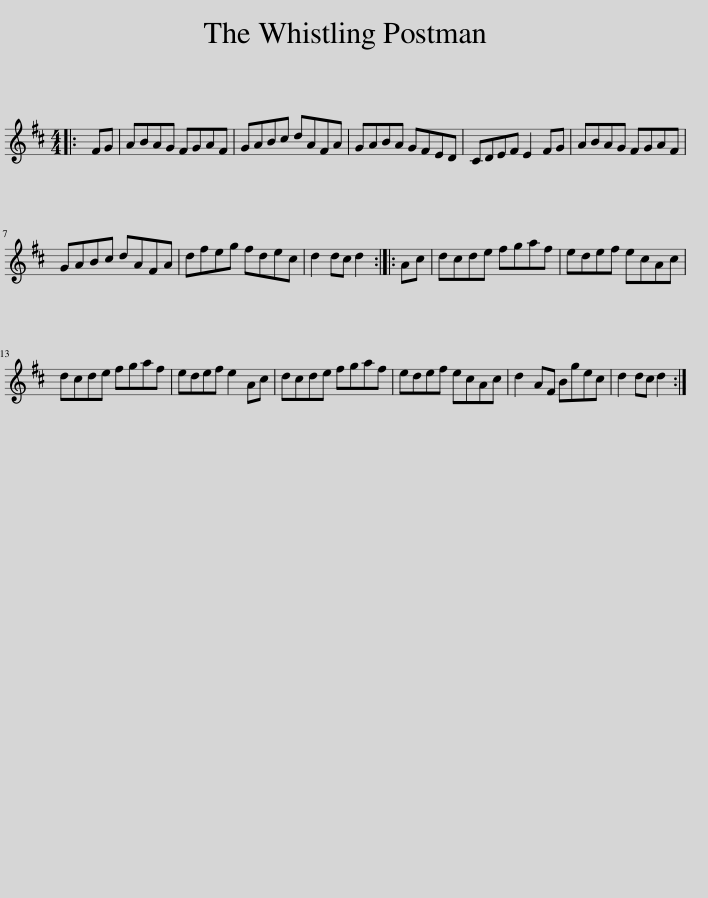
X:1
L:1/8
M:4/4
I:linebreak $
K:D
V:1 treble
V:1
|: FG | ABAG FGAF | GABc dAFA | GABA GFED | CDEF E2 FG | %5
 ABAG FGAF |$ GABc dAFA | dfeg fdec | d2 dc d2 :: Ac | %10
 dcde fgaf | edef ecAc |$ dcde fgaf | edef e2 Ac | dcde fgaf | %15
 edef ecAc | d2 AF Bgec | d2 dc d2 :| %18
